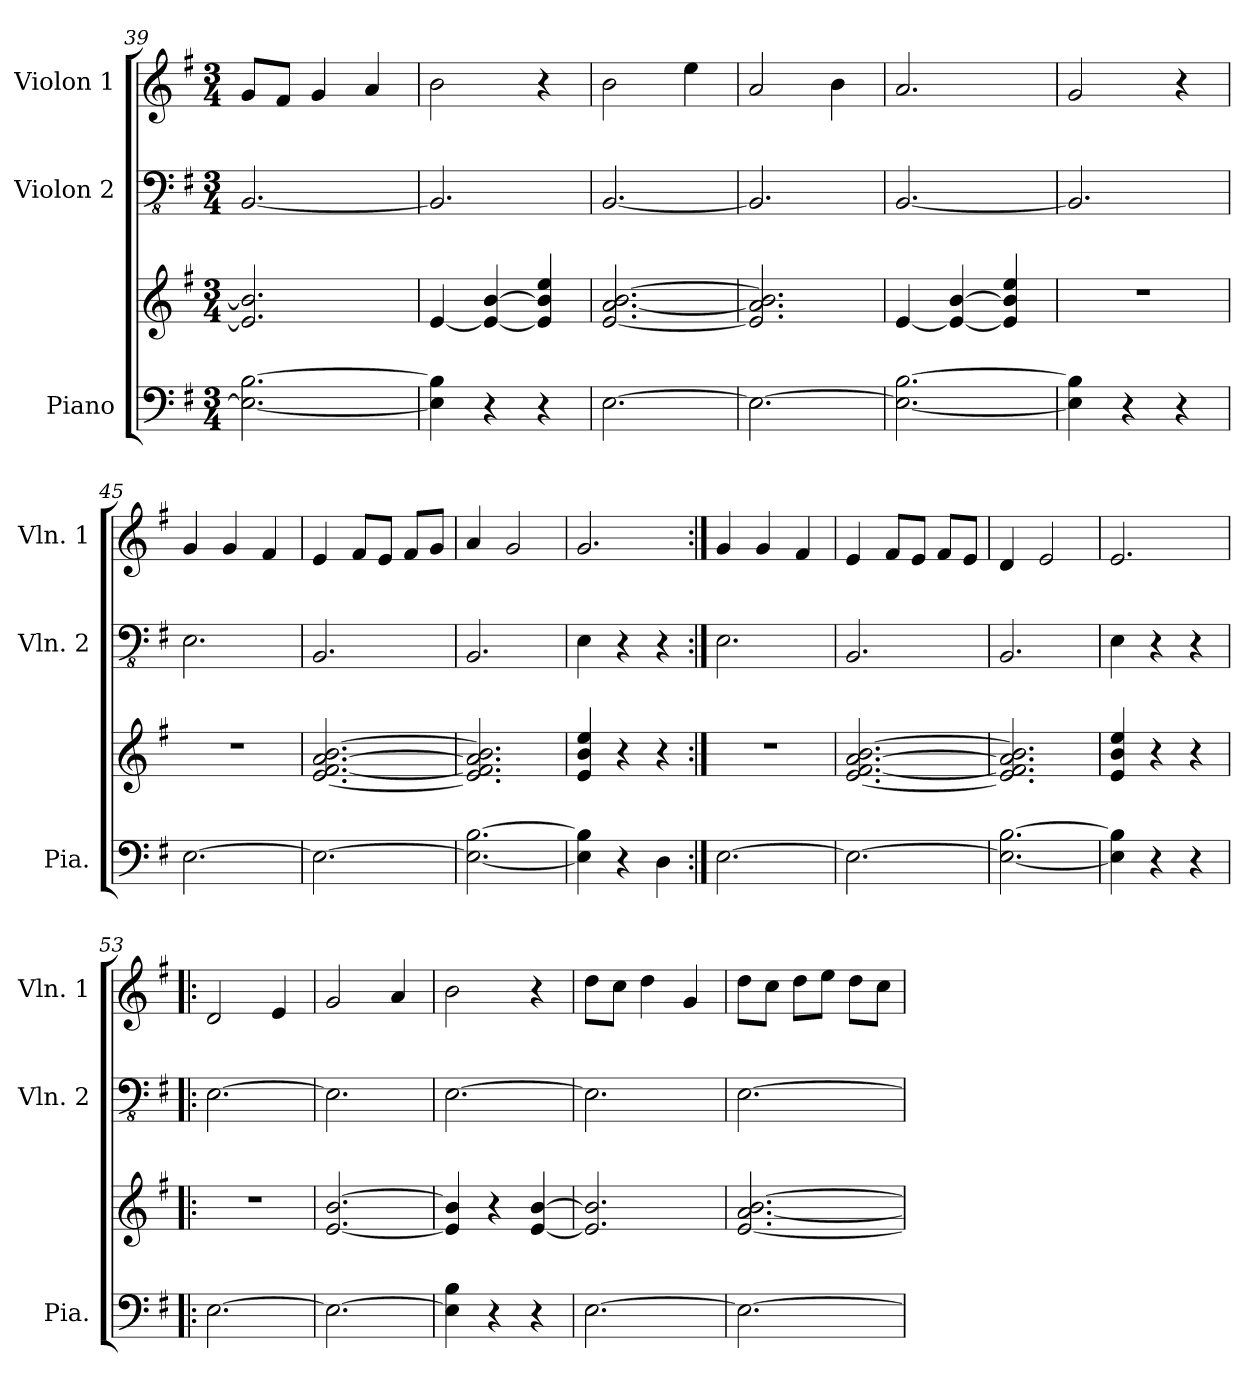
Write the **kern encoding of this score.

**kern	**kern	**kern	**kern
*part3	*part3	*part2	*part1
*staff4	*staff3	*staff2	*staff1
*I"Piano	*	*I"Violon 2	*I"Violon 1
*I'Pia.	*	*I'Vln. 2	*I'Vln. 1
*clefF4	*clefG2	*clefFv4	*clefG2
*k[f#]	*k[f#]	*k[f#]	*k[f#]
*M3/4	*M3/4	*M3/4	*M3/4
=39	=39	=39	=39
2.E\_ [2.B\	2.e/] 2.b/]	[2.BBB/	8g/L
.	.	.	8f#/J
.	.	.	4g/
.	.	.	4a/
=40	=40	=40	=40
4E\] 4B\]	[4e/	2.BBB/]	2b\
4r	4e/_ [4b/	.	.
4r	4e/] 4b/] 4ee/	.	4r
=41	=41	=41	=41
[2.E\	[2.e/ [2.a/ [2.b/	[2.BBB/	2b\
.	.	.	4ee\
=42	=42	=42	=42
2.E\_	2.e/] 2.a/] 2.b/]	2.BBB/]	2a/
.	.	.	4b\
=43	=43	=43	=43
2.E\_ [2.B\	[4e/	[2.BBB/	2.a/
.	4e/_ [4b/	.	.
.	4e/] 4b/] 4ee/	.	.
=44	=44	=44	=44
4E\] 4B\]	2.r	2.BBB/]	2g/
4r	.	.	.
4r	.	.	4r
=45	=45	=45	=45
[2.E\	2.r	2.EE\	4g/
.	.	.	4g/
.	.	.	4f#/
=46	=46	=46	=46
2.E\_	[2.e/ [2.f#/ [2.a/ [2.b/	2.BBB/	4e/
.	.	.	8f#/L
.	.	.	8e/J
.	.	.	8f#/L
.	.	.	8g/J
=47	=47	=47	=47
2.E\_ [2.B\	2.e/] 2.f#/] 2.a/] 2.b/]	2.BBB/	4a/
.	.	.	2g/
=48	=48	=48	=48
4E\] 4B\]	4e/ 4b/ 4ee/	4EE\	2.g/
4r	4r	4r	.
4D\	4r	4r	.
=49:|!	=49:|!	=49:|!	=49:|!
[2.E\	2.r	2.EE\	4g/
.	.	.	4g/
.	.	.	4f#/
=50	=50	=50	=50
2.E\_	[2.e/ [2.f#/ [2.a/ [2.b/	2.BBB/	4e/
.	.	.	8f#/L
.	.	.	8e/J
.	.	.	8f#/L
.	.	.	8e/J
=51	=51	=51	=51
2.E\_ [2.B\	2.e/] 2.f#/] 2.a/] 2.b/]	2.BBB/	4d/
.	.	.	2e/
=52	=52	=52	=52
4E\] 4B\]	4e/ 4b/ 4ee/	4EE\	2.e/
4r	4r	4r	.
4r	4r	4r	.
=53!|:	=53!|:	=53!|:	=53!|:
[2.E\	2.r	[2.EE\	2d/
.	.	.	4e/
=54	=54	=54	=54
2.E\_	[2.e/ [2.b/	2.EE\]	2g/
.	.	.	4a/
=55	=55	=55	=55
4E\] 4B\	4e/] 4b/]	[2.EE\	2b\
4r	4r	.	.
4r	[4e/ [4b/	.	4r
=56	=56	=56	=56
[2.E\	2.e/] 2.b/]	2.EE\]	8dd\L
.	.	.	8cc\J
.	.	.	4dd\
.	.	.	4g/
=57	=57	=57	=57
2.E\_	[2.e/ [2.a/ [2.b/	[2.EE\	8dd\L
.	.	.	8cc\J
.	.	.	8dd\L
.	.	.	8ee\J
.	.	.	8dd\L
.	.	.	8cc\J
=	=	=	=
*-	*-	*-	*-
